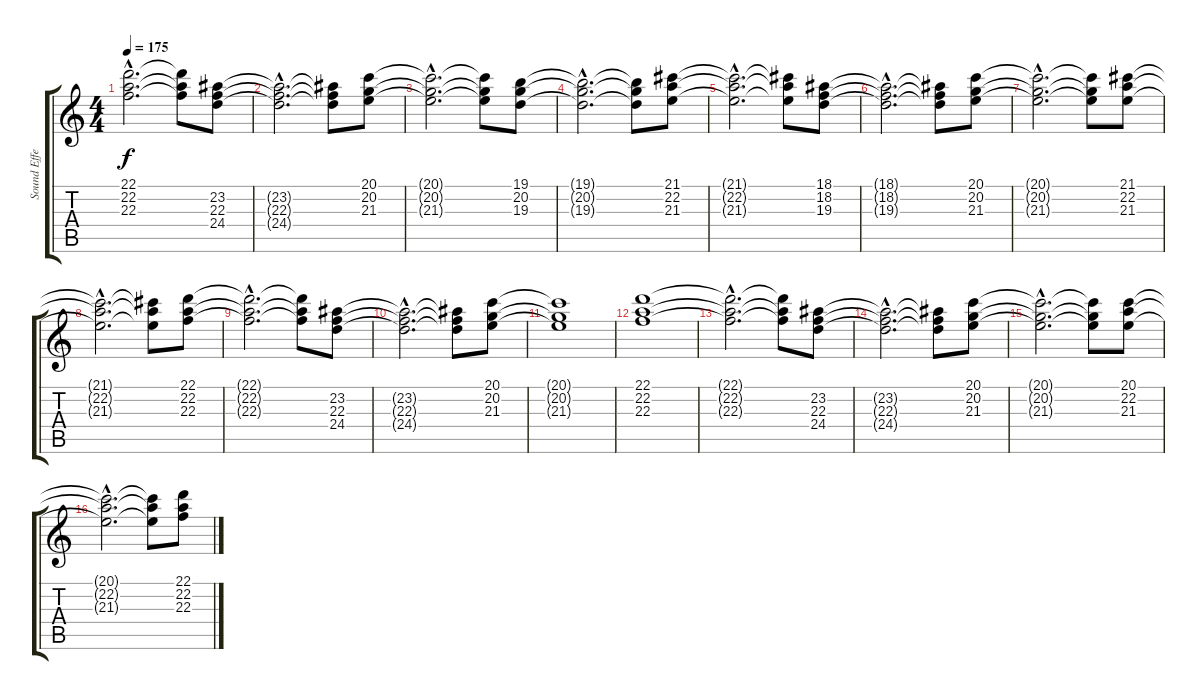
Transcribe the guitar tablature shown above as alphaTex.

\track ("Sound Effect" "Sound Effe") {instrument fx5brightness}
\staff {score tabs}
\tuning (E4 B3 G3 D3 A2 E2) {hide}
\ts (4 4)
\tempo 175
\clef g2
\ks c
(22.1{hac t} 22.2{hac t} 22.3{hac t}).2{d dy f} (22.1{t} 22.2{t} 22.3{t}).8 (23.2 22.3 24.4).8 |
(23.2{hac t} 22.3{hac t} 24.4{hac t}).2{d} (23.2{t} 22.3{t} 24.4{t}).8 (20.1 20.2 21.3).8 |
(20.1{hac t} 20.2{hac t} 21.3{hac t}).2{d} (20.1{t} 20.2{t} 21.3{t}).8 (19.1 20.2 19.3).8 |
(19.1{hac t} 20.2{hac t} 19.3{hac t}).2{d} (19.1{t} 20.2{t} 19.3{t}).8 (21.1 22.2 21.3).8 |
(21.1{hac t} 22.2{hac t} 21.3{hac t}).2{d} (21.1{t} 22.2{t} 21.3{t}).8 (18.1 18.2 19.3).8 |
(18.1{hac t} 18.2{hac t} 19.3{hac t}).2{d} (18.1{t} 18.2{t} 19.3{t}).8 (20.1 20.2 21.3).8 |
(20.1{hac t} 20.2{hac t} 21.3{hac t}).2{d} (20.1{t} 20.2{t} 21.3{t}).8 (21.1 22.2 21.3).8 |
(21.1{hac t} 22.2{hac t} 21.3{hac t}).2{d} (21.1{t} 22.2{t} 21.3{t}).8 (22.1 22.2 22.3).8 |
(22.1{hac t} 22.2{hac t} 22.3{hac t}).2{d} (22.1{t} 22.2{t} 22.3{t}).8 (23.2 22.3 24.4).8 |
(23.2{hac t} 22.3{hac t} 24.4{hac t}).2{d} (23.2{t} 22.3{t} 24.4{t}).8 (20.1 20.2 21.3).8 |
(20.1{t} 20.2{t} 21.3{t}).1 |
(22.1 22.2 22.3).1 |
(22.1{hac t} 22.2{hac t} 22.3{hac t}).2{d} (22.1{t} 22.2{t} 22.3{t}).8 (23.2 22.3 24.4).8 |
(23.2{hac t} 22.3{hac t} 24.4{hac t}).2{d} (23.2{t} 22.3{t} 24.4{t}).8 (20.1 20.2 21.3).8 |
(20.1{hac t} 20.2{hac t} 21.3{hac t}).2{d} (20.1{t} 20.2{t} 21.3{t}).8 (20.1 22.2 21.3).8 |
(20.1{hac t} 22.2{hac t} 21.3{hac t}).2{d} (20.1{t} 22.2{t} 21.3{t}).8 (22.1 22.2 22.3).8
